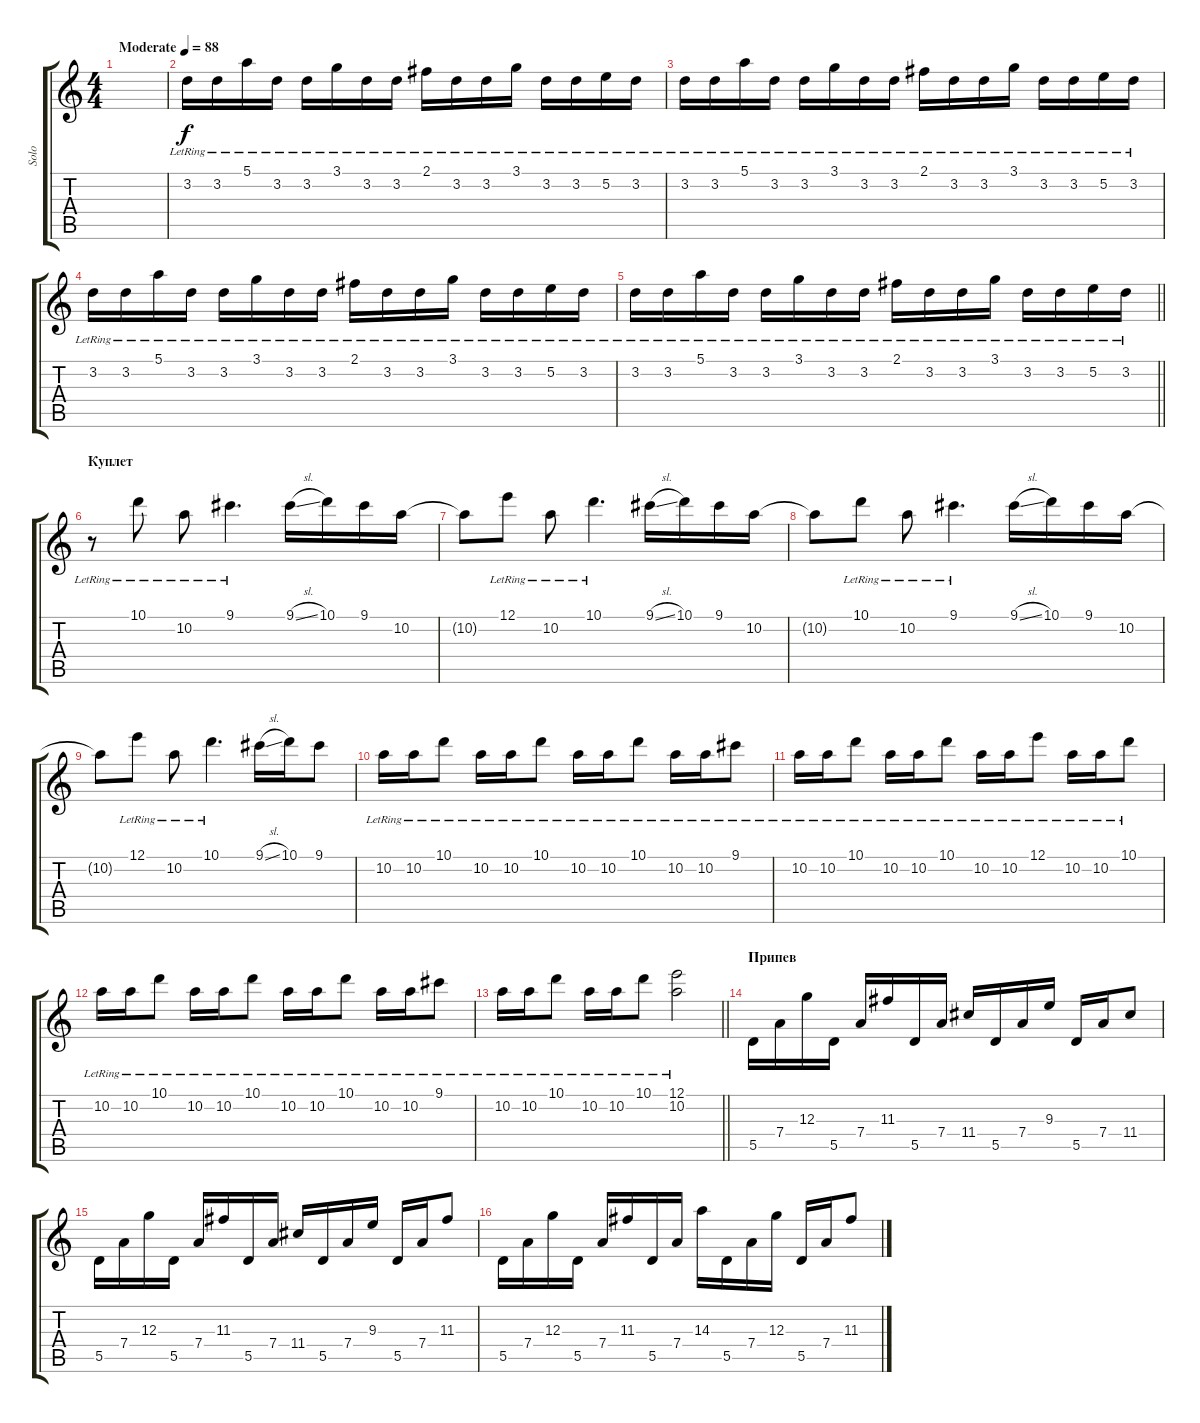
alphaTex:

\track ("Solo" "Solo") {instrument overdrivenguitar}
\staff {score tabs}
\tuning (E4 B3 G3 D3 A2 E2) {hide}
\ts (4 4)
\tempo (88 "Moderate")
\clef g2
\ks c
|
3.2{lr}.16 3.2{lr}.16 5.1{lr}.16 3.2{lr}.16 3.2{lr}.16 3.1{lr}.16 3.2{lr}.16 3.2{lr}.16 2.1{lr}.16 3.2{lr}.16 3.2{lr}.16 3.1{lr}.16 3.2{lr}.16 3.2{lr}.16 5.2{lr}.16 3.2{lr}.16 |
3.2{lr}.16 3.2{lr}.16 5.1{lr}.16 3.2{lr}.16 3.2{lr}.16 3.1{lr}.16 3.2{lr}.16 3.2{lr}.16 2.1{lr}.16 3.2{lr}.16 3.2{lr}.16 3.1{lr}.16 3.2{lr}.16 3.2{lr}.16 5.2{lr}.16 3.2{lr}.16 |
3.2{lr}.16 3.2{lr}.16 5.1{lr}.16 3.2{lr}.16 3.2{lr}.16 3.1{lr}.16 3.2{lr}.16 3.2{lr}.16 2.1{lr}.16 3.2{lr}.16 3.2{lr}.16 3.1{lr}.16 3.2{lr}.16 3.2{lr}.16 5.2{lr}.16 3.2{lr}.16 |
\barLineRight lightlight
3.2{lr}.16 3.2{lr}.16 5.1{lr}.16 3.2{lr}.16 3.2{lr}.16 3.1{lr}.16 3.2{lr}.16 3.2{lr}.16 2.1{lr}.16 3.2{lr}.16 3.2{lr}.16 3.1{lr}.16 3.2{lr}.16 3.2{lr}.16 5.2{lr}.16 3.2{lr}.16 |
\section ("" "Куплет")
r.8{instrument electricguitarjazz} 10.1{lr}.8 10.2{lr}.8 9.1{lr}.4{d} 9.1{sl}.16 10.1.16 9.1.16 10.2.16 |
10.2{t}.8 12.1{lr}.8 10.2{lr}.8 10.1{lr}.4{d} 9.1{sl}.16 10.1.16 9.1.16 10.2.16 |
10.2{t}.8 10.1{lr}.8 10.2{lr}.8 9.1{lr}.4{d} 9.1{sl}.16 10.1.16 9.1.16 10.2.16 |
10.2{t}.8 12.1{lr}.8 10.2{lr}.8 10.1{lr}.4{d} 9.1{sl}.16 10.1.16 9.1.8 |
10.2{lr}.16 10.2{lr}.16 10.1{lr}.8 10.2{lr}.16 10.2{lr}.16 10.1{lr}.8 10.2{lr}.16 10.2{lr}.16 10.1{lr}.8 10.2{lr}.16 10.2{lr}.16 9.1{lr}.8 |
10.2{lr}.16 10.2{lr}.16 10.1{lr}.8 10.2{lr}.16 10.2{lr}.16 10.1{lr}.8 10.2{lr}.16 10.2{lr}.16 12.1{lr}.8 10.2{lr}.16 10.2{lr}.16 10.1{lr}.8 |
10.2{lr}.16 10.2{lr}.16 10.1{lr}.8 10.2{lr}.16 10.2{lr}.16 10.1{lr}.8 10.2{lr}.16 10.2{lr}.16 10.1{lr}.8 10.2{lr}.16 10.2{lr}.16 9.1{lr}.8 |
\barLineRight lightlight
10.2{lr}.16 10.2{lr}.16 10.1{lr}.8 10.2{lr}.16 10.2{lr}.16 10.1{lr}.8 (12.1{lr} 10.2{lr}).2 |
\section ("" "Припев")
5.5.16{instrument distortionguitar} 7.4.16 12.3.16 5.5.16 7.4.16 11.3.16 5.5.16 7.4.16 11.4.16 5.5.16 7.4.16 9.3.16 5.5.16 7.4.16 11.4.8 |
5.5.16 7.4.16 12.3.16 5.5.16 7.4.16 11.3.16 5.5.16 7.4.16 11.4.16 5.5.16 7.4.16 9.3.16 5.5.16 7.4.16 11.3.8 |
5.5.16 7.4.16 12.3.16 5.5.16 7.4.16 11.3.16 5.5.16 7.4.16 14.3.16 5.5.16 7.4.16 12.3.16 5.5.16 7.4.16 11.3.8
